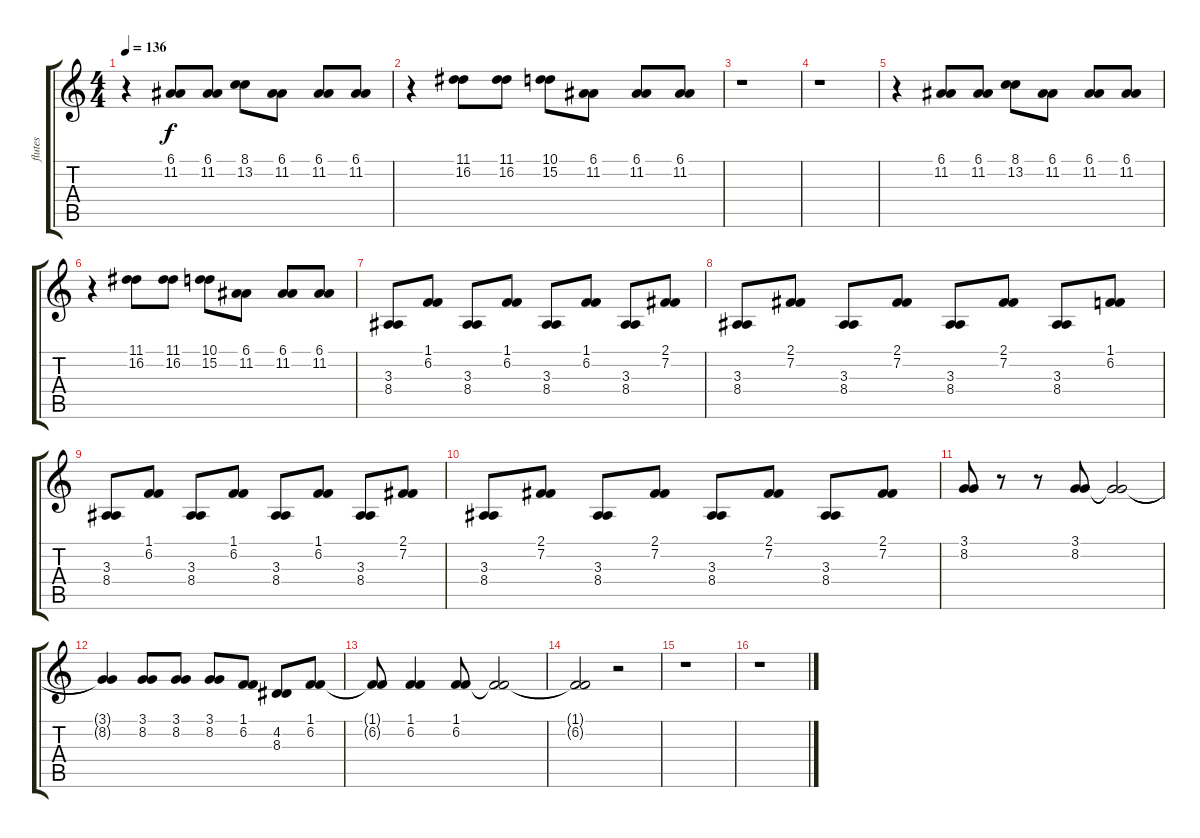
\track ("flutes" "flutes") {instrument flute}
\staff {score tabs}
\tuning (E4 B3 G3 D3 A2 E2) {hide}
\ts (4 4)
\tempo 136
\clef g2
\ks c
r.4{dy f} (6.1 11.2).8 (6.1 11.2).8 (8.1 13.2).8 (6.1 11.2).8 (6.1 11.2).8 (6.1 11.2).8 |
r.4 (11.1 16.2).8 (11.1 16.2).8 (10.1 15.2).8 (6.1 11.2).8 (6.1 11.2).8 (6.1 11.2).8 |
r.1 |
r.1 |
r.4 (6.1 11.2).8 (6.1 11.2).8 (8.1 13.2).8 (6.1 11.2).8 (6.1 11.2).8 (6.1 11.2).8 |
r.4 (11.1 16.2).8 (11.1 16.2).8 (10.1 15.2).8 (6.1 11.2).8 (6.1 11.2).8 (6.1 11.2).8 |
(3.3 8.4).8 (1.1 6.2).8 (3.3 8.4).8 (1.1 6.2).8 (3.3 8.4).8 (1.1 6.2).8 (3.3 8.4).8 (2.1 7.2).8 |
(3.3 8.4).8 (2.1 7.2).8 (3.3 8.4).8 (2.1 7.2).8 (3.3 8.4).8 (2.1 7.2).8 (3.3 8.4).8 (1.1 6.2).8 |
(3.3 8.4).8 (1.1 6.2).8 (3.3 8.4).8 (1.1 6.2).8 (3.3 8.4).8 (1.1 6.2).8 (3.3 8.4).8 (2.1 7.2).8 |
(3.3 8.4).8 (2.1 7.2).8 (3.3 8.4).8 (2.1 7.2).8 (3.3 8.4).8 (2.1 7.2).8 (3.3 8.4).8 (2.1 7.2).8 |
(3.1 8.2).8 r.8 r.8 (3.1 8.2).8 (3.1{t} 8.2{t}).2 |
(3.1{t} 8.2{t}).4 (3.1 8.2).8 (3.1 8.2).8 (3.1 8.2).8 (1.1 6.2).8 (4.2 8.3).8 (1.1 6.2).8 |
(1.1{t} 6.2{t}).8 (1.1 6.2).4 (1.1 6.2).8 (1.1{t} 6.2{t}).2 |
(1.1{t} 6.2{t}).2 r.2 |
r.1 |
r.1
